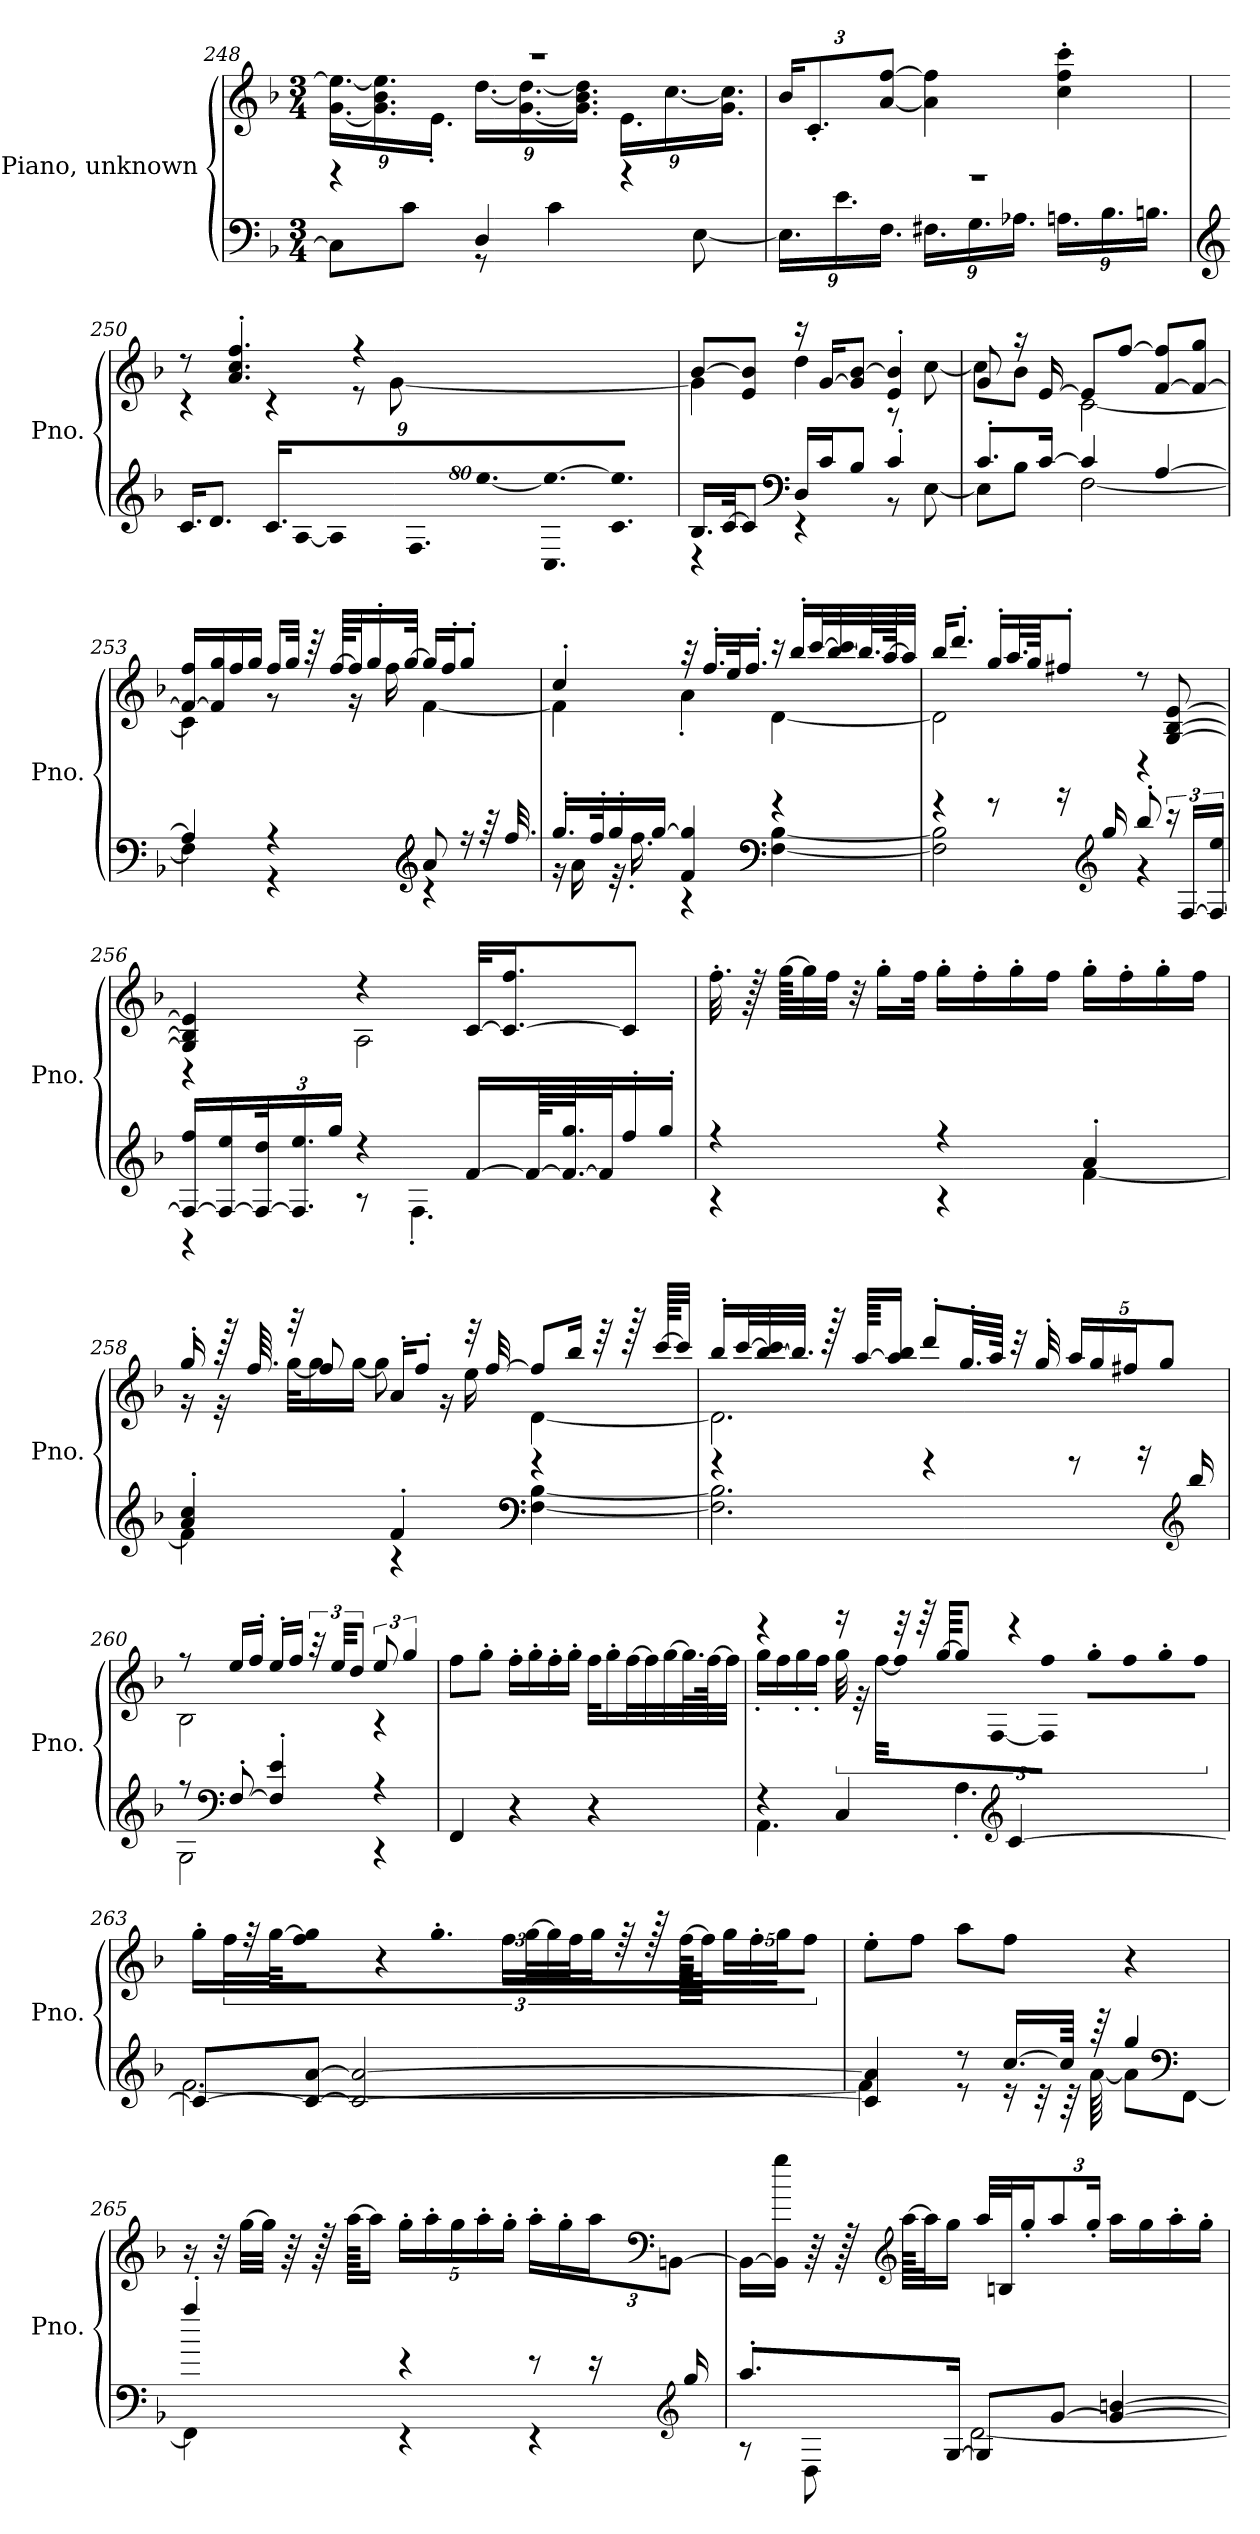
**kern	**kern
*part1	*part1
*staff2	*staff1
*I"Piano, unknown	*
*I'Pno.	*
*clefF4	*clefG2
*k[b-]	*k[b-]
*M3/4	*M3/4
=248	=248
*^	*^
*	*	*	*Xbrackettup
4r	8C\L]	2.r	[18.g\ 18.ee\_LL
.	.	.	18.g\] 18.b-\ 18.ee\]
.	8c\J	.	.
.	.	.	18.e'\JJ
4D/	8r	.	[18.dd\LL
.	.	.	[18.g\ 18.dd\_
.	4c\	.	.
.	.	.	18.g\] 18.b-\ 18.dd\]JJ
4r	.	.	18.e\LL
.	.	.	[18.cc\
.	[8E\	.	.
.	.	.	18.g\ 18.cc\]JJ
*	*	*v	*v
!!LO:LB:g=z
=249	=249	=249
*	*Xbrackettup	*
2.r	18.E\LL]	24b-/KL
.	.	12.c'/
.	18.e\	.
.	18.F\JJ	[12a/ [12ff/J
.	18.F#X\LL	4a\] 4ff\]
.	18.G\	.
.	18.A-X\JJ	.
.	18.An\LL	4cc\' 4ff\' 4ccc\'
.	18.B-\	.
.	18.Bn\JJ	.
*v	*v	*
=250	=250
*clefG2	*
*	*^
18.c/KL	8r	4r
9.d/J	.	.
.	4.a/' 4.cc/' 4.ff/'	.
18.c/KL	.	4r
!LO:N:vis=8	!	!
[640%71A/	.	.
!LO:N:vis=64	!	!
640%9A/KKL]	.	.
18.F/	.	.
.	4r	8r
[36.ee/K	.	.
18.C/ 18.ee/_	.	.
.	.	[8g\
18.c/ 18.ee/]JJ	.	.
!!LO:LB:g=z	!!
=251	=251	=251
*^	*	*
16.B-/LL	4r	[8b-/L	4g\]
[32c/JK	.	.	.
8c/J]	.	8e/ 8b-/]J	.
*clefF4	*	*	*
16D/LL	4r	16r	4dd\
16c/J	.	[16g/KL	.
8B-/J	.	8g/] [8b-/J	.
4c'/	8r	4e/' 4b-/]'	8r
.	[8E\	.	[8cc\
=252	=252	=252	=252
8.c'/L	8E\L]	8g/	8cc\L]
.	8B-\J	16r	8b-\J
[16c/Jk	.	[16e/	.
4c/]	[2F\	8e/L]	[2c\
.	.	[8ff/J	.
[4A/	.	[8f/ 8ff/]L	.
.	.	8f/_ 8gg/J	.
=253	=253	=253	=253
4A/]	4F\]	16f/_ 16ff/LL	4c\]
.	.	16f/] 16gg/	.
.	.	16ff/	.
.	.	16gg/JJ	.
4r	4r	16ff/LL	8r
.	.	32gg/JJk	.
.	.	64r	.
.	.	[64ff/KLLL	.
.	.	32ff/J]	16r
.	.	16gg'/	.
.	.	.	16ff\
.	.	[32gg/JJk	.
*clefG2	*	*	*
8a/	4r	16gg/LL]	[4f\
.	.	16ff'/J	.
16r	.	8gg'/J	.
64r	.	.	.
32.ff/	.	.	.
!!LO:LB:g=z	!!
=254	=254	=254	=254
16.gg'/LL	16r	4cc'/	4f\]
.	16a\	.	.
32ff'/K	.	.	.
16gg'/	32r	.	.
.	16.ff'\	.	.
[16gg/JJ	.	.	.
4f/ 4gg/]	4r	32r	4a'\
.	.	16.ff'/LL	.
.	.	32ee/K	.
.	.	16.ff'/JJ	.
*clefF4	*	*	*
4r	[4F\ [4B-\	16r	[4d\
.	.	16bb-'/LL	.
.	.	[32ccc/L	.
.	.	[32bb-/ 32ccc/]	.
.	.	64.bb-/L]	.
.	.	[128aa/JK	.
.	.	32aa/JJJ]	.
=255	=255	=255	=255
4r	2F\] 2B-\]	16bb-/KL	2d\]
.	.	8.ddd'/J	.
8r	.	16gg'/LL	.
.	.	32.aa/L	.
.	.	64gg/JJK	.
16r	.	8ff#X'/J	.
*clefG2	*	*	*
16gg/	.	.	.
8bb-'/	4r	8r	4r
*brackettup	*	*	*
24r	.	[8G/ [8B-/ [8e/	.
[24F/LL	.	.	.
24F/_ 24ee/JJ	.	.	.
!!LO:LB:g=z	!!
=256	=256	=256	=256
16F/_ 16ff/LL	4r	4G/] 4B-/] 4e/]	4r
16F/_ 16ee/	.	.	.
*Xbrackettup	*	*	*
48F/_ 48dd/K	.	.	.
24.F/] 24.ee/	.	.	.
24gg/JJ	.	.	.
4r	8r	4r	2A\
.	4.F'\	.	.
[16f/LL	.	[32c/KLL	.
.	.	16.c/_ 16.ff/J	.
128f/KLL_	.	.	.
64.f/_ 64.gg/J	.	.	.
32f/J]	.	.	.
16ff'/	.	8c/J]	.
16gg'/JJ	.	.	.
*	*	*v	*v
=257	=257	=257
4r	4r	32.ff'\
.	.	128r
.	.	[128gg\KKLLL
.	.	32gg\]
.	.	32ff\JJJ
.	.	32r
.	.	16gg'\LL
.	.	32ff\JJk
4r	4r	16gg'\LL
.	.	16ff'\
.	.	16gg'\
.	.	16ff\JJ
4a'/	[4f\	16gg'\LL
.	.	16ff'\
.	.	16gg'\
.	.	16ff\JJ
!!LO:PB:g=z
=258	=258	=258
*	*	*^
4a/' 4cc/'	4f\]	16gg'/	16r
.	.	128r	32r
.	.	64.ff/	.
.	.	32r	[32gg\KLL
.	.	8ff/	16gg\]
.	.	.	[16gg\JJ
4f'/	4r	16a'/KL	8gg\]
.	.	8ff'/J	.
.	.	.	16r
.	.	32r	16ee\
.	.	[32ff/	.
*clefF4	*	*	*
4r	[4F\ [4B-\	8ff/L]	[4d\
.	.	16bb-/Jk	.
.	.	64r	.
.	.	128r	.
.	.	[128ccc/KKLLL	.
.	.	32ccc/JJJ]	.
!!LO:LB:g=z	!!
=259	=259	=259	=259
4r	2.F\] 2.B-\]	16bb-'/LL	2.d\]
.	.	[32ccc/L	.
.	.	[32bb-/ 32ccc/]	.
.	.	32.bb-/JJJ]	.
.	.	128r	.
.	.	[128aa/KKKLL	.
.	.	16aa/] 16bb-/JJ	.
4r	.	8ddd'/L	.
.	.	32.gg'/LL	.
.	.	64aa/JJJk	.
.	.	32r	.
.	.	32gg'/	.
8r	.	20aa/LL	.
.	.	20gg/	.
.	.	20ff#X/J	.
16r	.	.	.
.	.	10gg/J	.
*clefG2	*	*	*
16bb-/	.	.	.
=260	=260	=260	=260
8r	2G\	8r	2B-\
*clefF4	*	*	*
[8F'/	.	16ee/LL	.
.	.	16ff'/JJ	.
4F/]' 4e/'	.	16ee'/LL	.
.	.	16ff/JJ	.
*	*	*brackettup	*
.	.	48r	.
.	.	48ee/KKL	.
.	.	12dd/J	.
4r	4r	12ee/	4r
.	.	6gg/	.
*v	*v	*	*
*	*v	*v
!!LO:LB:g=z
=261	=261
4FF/	8ff\L
.	8gg'\J
4r	16ff'\LL
.	16gg'\
.	16ff'\
.	16gg'\JJ
4r	32ff\KLL
.	16gg'\
.	[32ff\L
.	32ff\]
.	[32gg\
.	64.gg\L]
.	[128ff\JK
.	32ff\JJJ]
=262	=262
*^	*^
4r	4.AA\	4r	16gg'\LL
.	.	.	16ff\
.	.	.	16gg'\
.	.	.	16ff'\JJ
4C/	.	16r	48gg\
.	.	.	48r
.	.	.	[48ff\KLL
.	.	32r	16ff\]
.	.	64r	.
.	.	[64gg/KKKL	.
.	4.A'\	8gg/J]	[16F\
.	.	.	16F\] 16ff\JJ
*clefG2	*	*	*
[4c/	.	4r	16gg'\LL
.	.	.	16ff\
.	.	.	16gg'\
.	.	.	16ff\JJ
*	*	*v	*v
!!LO:LB:g=z
=263	=263	=263
8c/L_	[2.f\	16gg'\LL
.	.	48ff\JJk
.	.	48r
.	.	[48gg\KLL
8c/_ [8a/J	.	16ff\ 16gg\]JJ
.	.	64r
.	.	32.gg'\
*	*	*Xbrackettup
2c/_ 2a/_	.	24ff\LL
.	.	[48gg\L
.	.	32gg\]
.	.	32ff\J
.	.	16gg\JJ
.	.	64r
.	.	128r
.	.	[128ff\KKLLL
.	.	32ff\JJJ]
.	.	20gg\LL
.	.	20ff'\
.	.	20gg\J
.	.	10ff\J
=264	=264	=264
4c/] 4a/]	4f\]	8ee'\L
.	.	8ff\J
8r	8r	8aa\L
[16.cc/LL	16r	8ff\J
.	32r	.
64cc/JJkk]	64r	.
64r	[64a\	.
4gg/	8a\L]	4r
*clefF4	*	*
.	[8FF\J	.
!!LO:LB:g=z
=265	=265	=265
4aa'/	4FF\]	16r
.	.	32r
.	.	[32gg\LLL
.	.	32gg\JJJ]
.	.	64r
.	.	128r
.	.	[128aa\KKKLL
.	.	16aa\JJ]
4r	4r	20gg'\LL
.	.	20aa'\
.	.	20gg\
.	.	20aa'\
.	.	20gg'\JJ
8r	4r	16aa'\LL
.	.	16gg'\
16r	.	24aa\J
*	*	*clefF4
.	.	[12BBn\J
*clefG2	*	*
16gg/	.	.
=266	=266	=266
8.aa'/L	8r	16BB\LL_
.	.	16BB\] 16gg\JJ
.	8D\	64r
.	.	128r
*	*	*clefG2
.	.	[128aa\KKLLL
.	.	32aa\J]
[16G/Jk	.	16gg\JJ
8G/L]	[2d\	32aa/LLL
.	.	32Bn/J
.	.	16gg'/J
[8g/J	.	12aa/
.	.	24gg'/Jk
4g/_ [4bn/	.	16aa\LL
.	.	16gg\
.	.	16aa'\
.	.	16gg'\JJ
*v	*v	*
=	=
*-	*-
